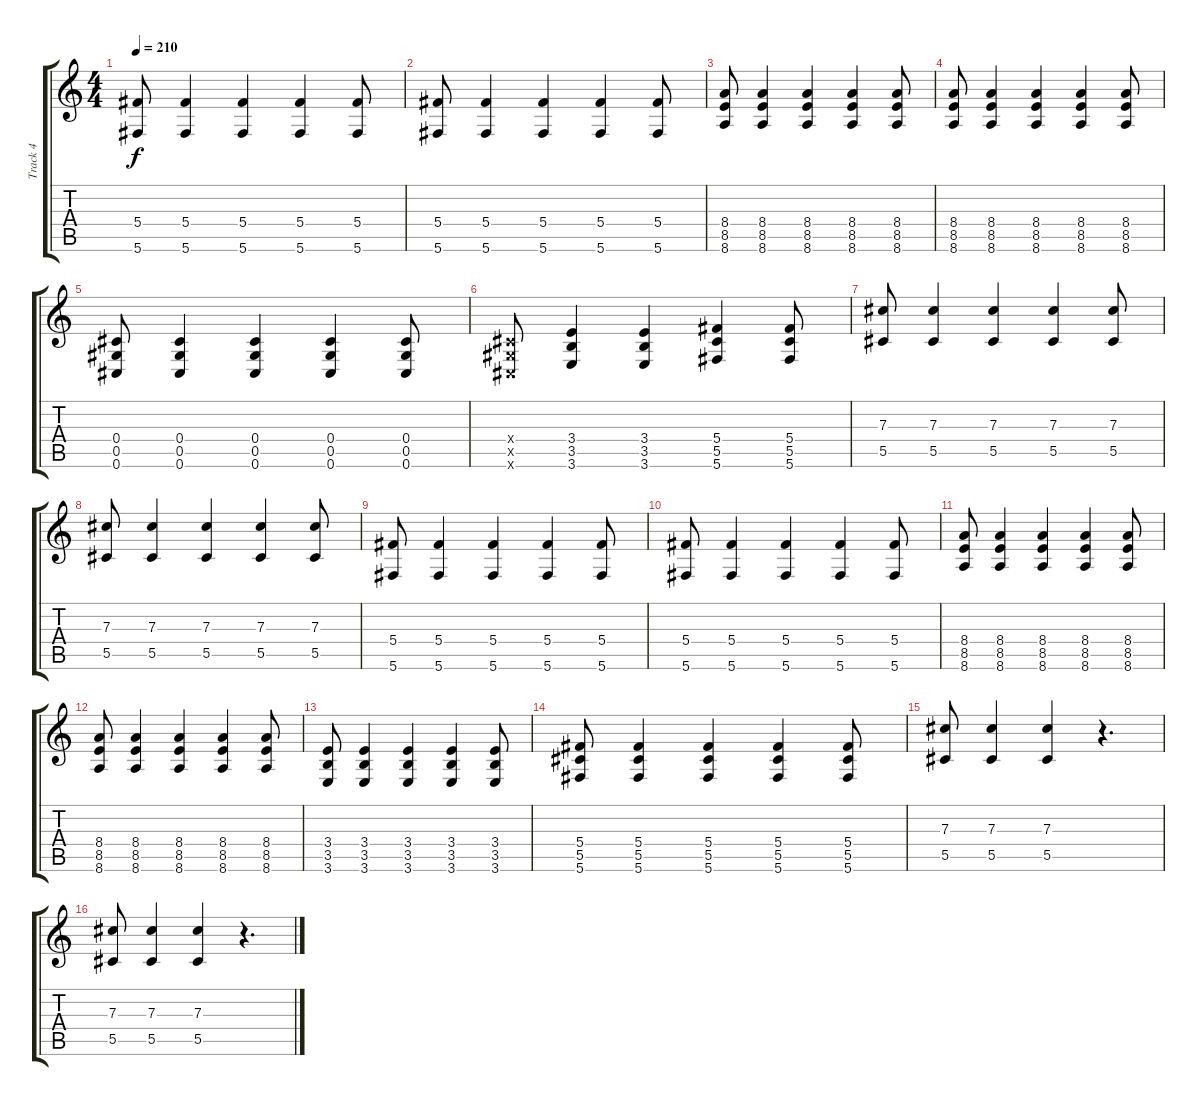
\track ("Track 4" "Track 4") {instrument electricguitarmuted}
\staff {score tabs}
\tuning (Eb4 Bb3 Gb3 Db3 Ab2 Db2) {hide}
\ts (4 4)
\tempo 210
\clef g2
\ks c
(5.4 5.6).8{dy f} (5.4 5.6).4 (5.4 5.6).4 (5.4 5.6).4 (5.4 5.6).8 |
(5.4 5.6).8 (5.4 5.6).4 (5.4 5.6).4 (5.4 5.6).4 (5.4 5.6).8 |
(8.4 8.5 8.6).8 (8.4 8.5 8.6).4 (8.4 8.5 8.6).4 (8.4 8.5 8.6).4 (8.4 8.5 8.6).8 |
(8.4 8.5 8.6).8 (8.4 8.5 8.6).4 (8.4 8.5 8.6).4 (8.4 8.5 8.6).4 (8.4 8.5 8.6).8 |
(0.4 0.5 0.6).8 (0.4 0.5 0.6).4 (0.4 0.5 0.6).4 (0.4 0.5 0.6).4 (0.4 0.5 0.6).8 |
(0.4{x} 0.5{x} 0.6{x}).8 (3.4 3.5 3.6).4 (3.4 3.5 3.6).4 (5.4 5.5 5.6).4 (5.4 5.5 5.6).8 |
(7.3 5.5).8 (7.3 5.5).4 (7.3 5.5).4 (7.3 5.5).4 (7.3 5.5).8 |
(7.3 5.5).8 (7.3 5.5).4 (7.3 5.5).4 (7.3 5.5).4 (7.3 5.5).8 |
(5.4 5.6).8 (5.4 5.6).4 (5.4 5.6).4 (5.4 5.6).4 (5.4 5.6).8 |
(5.4 5.6).8 (5.4 5.6).4 (5.4 5.6).4 (5.4 5.6).4 (5.4 5.6).8 |
(8.4 8.5 8.6).8 (8.4 8.5 8.6).4 (8.4 8.5 8.6).4 (8.4 8.5 8.6).4 (8.4 8.5 8.6).8 |
(8.4 8.5 8.6).8 (8.4 8.5 8.6).4 (8.4 8.5 8.6).4 (8.4 8.5 8.6).4 (8.4 8.5 8.6).8 |
(3.4 3.5 3.6).8 (3.4 3.5 3.6).4 (3.4 3.5 3.6).4 (3.4 3.5 3.6).4 (3.4 3.5 3.6).8 |
(5.4 5.5 5.6).8 (5.4 5.5 5.6).4 (5.4 5.5 5.6).4 (5.4 5.5 5.6).4 (5.4 5.5 5.6).8 |
(7.3 5.5).8 (7.3 5.5).4 (7.3 5.5).4 r.4{d} |
(7.3 5.5).8 (7.3 5.5).4 (7.3 5.5).4 r.4{d}
